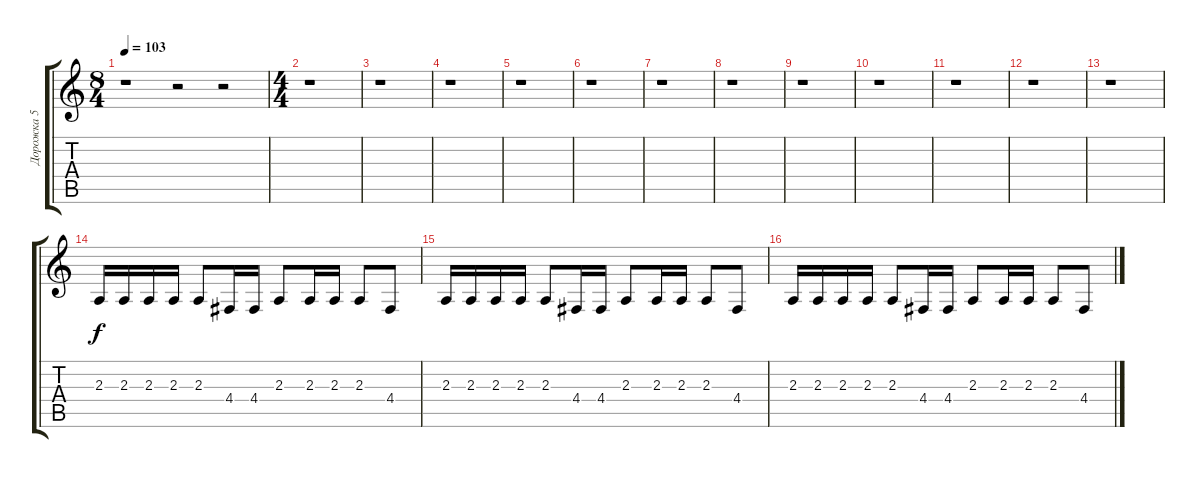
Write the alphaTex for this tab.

\track ("Дорожка 5" "Дорожка 5") {instrument cello}
\staff {score tabs}
\tuning (E4 B3 G3 D3 A2 E2) {hide}
\ts (8 4)
\tempo 103
\clef g2
\ks c
r.1{dy f} r.2 r.2 |
\ts (4 4)
r.1 |
r.1 |
r.1 |
r.1 |
r.1 |
r.1 |
r.1 |
r.1 |
r.1 |
r.1 |
r.1 |
r.1 |
2.3.16 2.3.16 2.3.16 2.3.16 2.3.8 4.4.16 4.4.16 2.3.8 2.3.16 2.3.16 2.3.8 4.4.8 |
2.3.16 2.3.16 2.3.16 2.3.16 2.3.8 4.4.16 4.4.16 2.3.8 2.3.16 2.3.16 2.3.8 4.4.8 |
2.3.16 2.3.16 2.3.16 2.3.16 2.3.8 4.4.16 4.4.16 2.3.8 2.3.16 2.3.16 2.3.8 4.4.8
